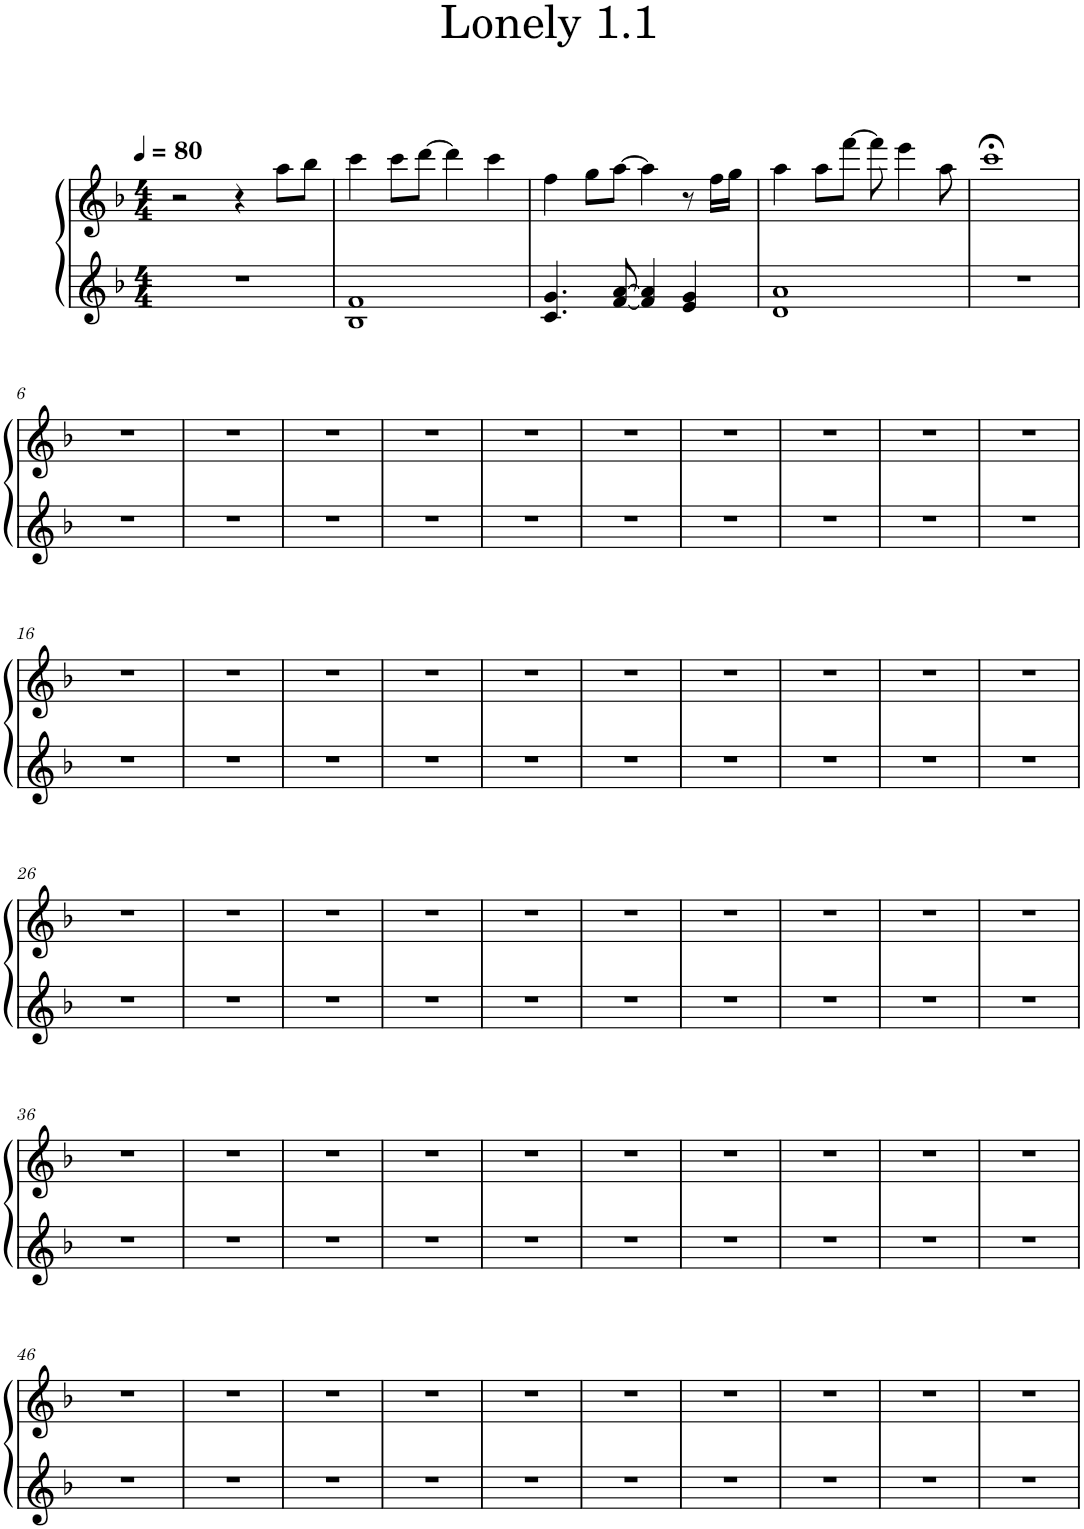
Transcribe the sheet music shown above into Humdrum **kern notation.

**kern	**kern
*part1	*part1
*staff2	*staff1
*I"Piano	*
*I'Pno.	*
*clefG2	*clefG2
*k[b-]	*k[b-]
*M4/4	*M4/4
*MM80	*MM80
=1	=1
1r	2r
.	4r
.	8aa\L
.	8bb-\J
=2	=2
1B- 1f	4ccc\
.	8ccc\L
.	[8ddd\J
.	4ddd\]
.	4ccc\
=3	=3
4.c/ 4.g/	4ff\
.	8gg\L
[8f/ [8a/	[8aa\J
4f/] 4a/]	4aa\]
4e/ 4g/	8r
.	16ff\LL
.	16gg\JJ
=4	=4
1d 1a	4aa\
.	8aa\L
.	[8fff\J
.	8fff\]
.	4eee\
.	8aa\
=5	=5
1r	1ccc;<
!!LO:LB:g=z
=6	=6
1r	1r
=7	=7
1r	1r
=8	=8
1r	1r
=9	=9
1r	1r
=10	=10
1r	1r
=11	=11
1r	1r
=12	=12
1r	1r
=13	=13
1r	1r
=14	=14
1r	1r
=15	=15
1r	1r
!!LO:LB:g=z
=16	=16
1r	1r
=17	=17
1r	1r
=18	=18
1r	1r
=19	=19
1r	1r
=20	=20
1r	1r
=21	=21
1r	1r
=22	=22
1r	1r
=23	=23
1r	1r
=24	=24
1r	1r
=25	=25
1r	1r
!!LO:LB:g=z
=26	=26
1r	1r
=27	=27
1r	1r
=28	=28
1r	1r
=29	=29
1r	1r
=30	=30
1r	1r
=31	=31
1r	1r
=32	=32
1r	1r
=33	=33
1r	1r
=34	=34
1r	1r
=35	=35
1r	1r
!!LO:LB:g=z
=36	=36
1r	1r
=37	=37
1r	1r
=38	=38
1r	1r
=39	=39
1r	1r
=40	=40
1r	1r
=41	=41
1r	1r
=42	=42
1r	1r
=43	=43
1r	1r
=44	=44
1r	1r
=45	=45
1r	1r
!!LO:LB:g=z
=46	=46
1r	1r
=47	=47
1r	1r
=48	=48
1r	1r
=49	=49
1r	1r
=50	=50
1r	1r
=51	=51
1r	1r
=52	=52
1r	1r
=53	=53
1r	1r
=54	=54
1r	1r
=55	=55
1r	1r
=	=
*-	*-
